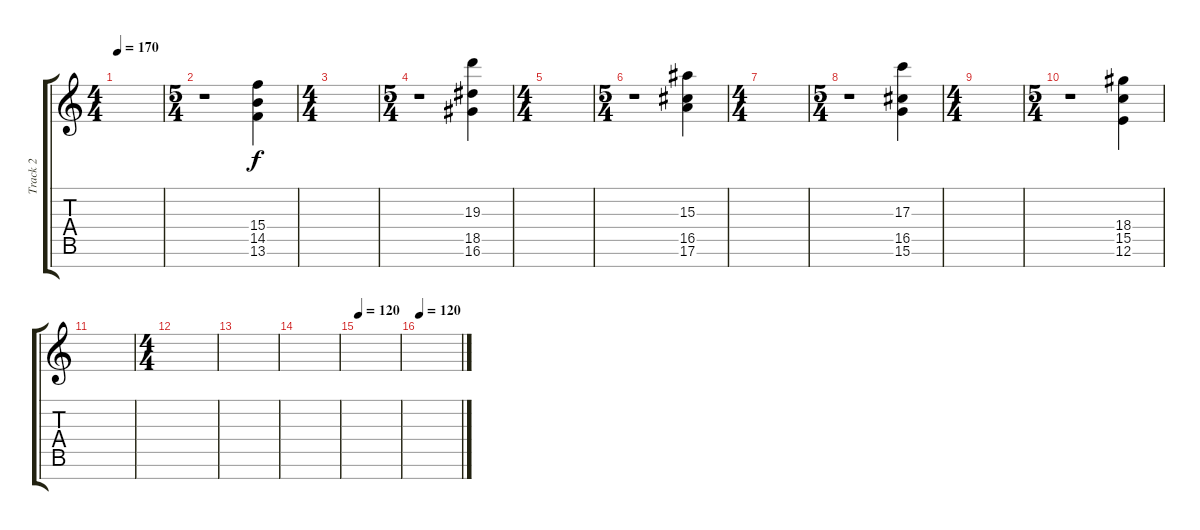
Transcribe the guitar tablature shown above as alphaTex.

\track ("Track 2" "Track 2") {instrument distortionguitar}
\staff {score tabs}
\tuning (E4 B3 G3 D3 A2 E2 B1) {hide}
\ts (4 4)
\tempo 170
\clef g2
\ks c
|
\ts (5 4)
r.1 (15.4 14.5 13.6).4 |
\ts (4 4)
|
\ts (5 4)
r.1 (19.3 18.5 16.6).4 |
\ts (4 4)
|
\ts (5 4)
r.1 (15.3 16.5 17.6).4 |
\ts (4 4)
|
\ts (5 4)
r.1 (17.3 16.5 15.6).4 |
\ts (4 4)
|
\ts (5 4)
r.1 (18.4 15.5 12.6).4 |
|
\ts (4 4)
|
|
|
\tempo 120
|
\tempo 120
